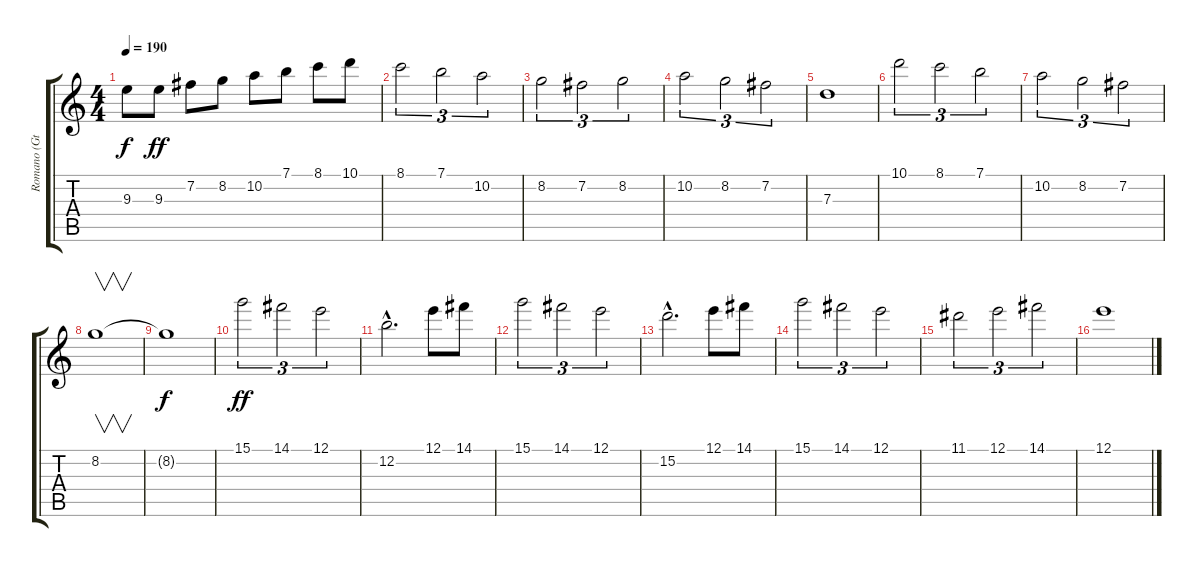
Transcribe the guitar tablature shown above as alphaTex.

\track ("Romano (Gtr 1)" "Romano (Gt") {instrument distortionguitar}
\staff {score tabs}
\tuning (E4 B3 G3 D3 A2 E2) {hide}
\ts (4 4)
\tempo 190
\clef g2
\ks c
9.3{t}.8{dy f} 9.3.8{dy ff} 7.2.8 8.2.8 10.2.8 7.1.8 8.1.8 10.1.8 |
8.1.2{tu (3 2)} 7.1.2{tu (3 2)} 10.2.2{tu (3 2)} |
8.2.2{tu (3 2)} 7.2.2{tu (3 2)} 8.2.2{tu (3 2)} |
10.2.2{tu (3 2)} 8.2.2{tu (3 2)} 7.2.2{tu (3 2)} |
7.3.1 |
10.1.2{tu (3 2)} 8.1.2{tu (3 2)} 7.1.2{tu (3 2)} |
10.2.2{tu (3 2)} 8.2.2{tu (3 2)} 7.2.2{tu (3 2)} |
8.2.1{v} |
8.2{t}.1{dy f} |
15.1.2{tu (3 2) dy ff} 14.1.2{tu (3 2)} 12.1.2{tu (3 2)} |
12.2{hac}.2{d} 12.1.8 14.1.8 |
15.1.2{tu (3 2)} 14.1.2{tu (3 2)} 12.1.2{tu (3 2)} |
15.2{hac}.2{d} 12.1.8 14.1.8 |
15.1.2{tu (3 2)} 14.1.2{tu (3 2)} 12.1.2{tu (3 2)} |
11.1.2{tu (3 2)} 12.1.2{tu (3 2)} 14.1.2{tu (3 2)} |
12.1.1
